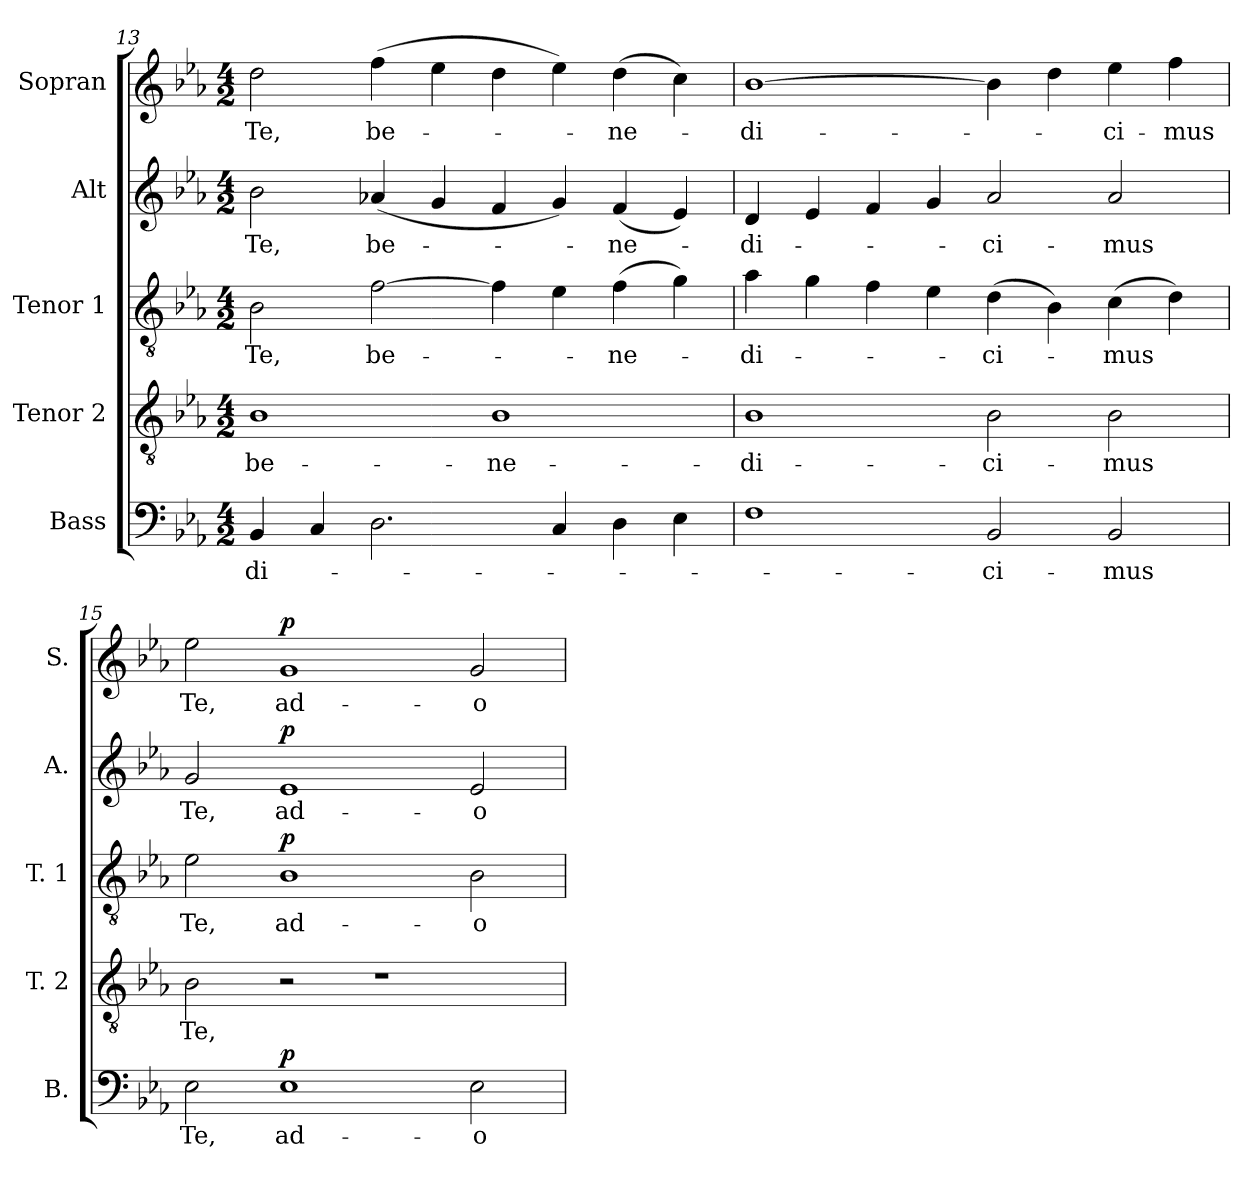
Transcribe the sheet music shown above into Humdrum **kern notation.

**kern	**text	**dynam	**kern	**text	**kern	**text	**dynam	**kern	**text	**dynam	**kern	**text	**dynam
*part5	*part5	*part5	*part4	*part4	*part3	*part3	*part3	*part2	*part2	*part2	*part1	*part1	*part1
*staff5	*staff5	*staff5	*staff4	*staff4	*staff3	*staff3	*staff3	*staff2	*staff2	*staff2	*staff1	*staff1	*staff1
*I"Bass	*	*	*I"Tenor 2	*	*I"Tenor 1	*	*	*I"Alt	*	*	*I"Sopran	*	*
*I'B.	*	*	*I'T. 2	*	*I'T. 1	*	*	*I'A.	*	*	*I'S.	*	*
*clefF4	*	*	*clefGv2	*	*clefGv2	*	*	*clefG2	*	*	*clefG2	*	*
*k[b-e-a-]	*	*	*k[b-e-a-]	*	*k[b-e-a-]	*	*	*k[b-e-a-]	*	*	*k[b-e-a-]	*	*
*E-:	*	*	*E-:	*	*E-:	*	*	*E-:	*	*	*E-:	*	*
*M4/2	*	*	*M4/2	*	*M4/2	*	*	*M4/2	*	*	*M4/2	*	*
=13	=13	=13	=13	=13	=13	=13	=13	=13	=13	=13	=13	=13	=13
!	!LO:LY:b	!	!	!LO:LY:b	!	!LO:LY:b	!	!	!LO:LY:b	!	!	!LO:LY:b	!
4BB-/	-di-	.	1B-	be-	2B-\	Te,	.	2b-\	Te,	.	2dd\	Te,	.
4C/	.	.	.	.	.	.	.	.	.	.	.	.	.
!	!	!	!	!	!	!LO:LY:b	!	!	!LO:LY:b	!	!	!LO:LY:b	!
2.D\	.	.	.	.	[2f\	be-	.	(<4a-X/	be-	.	(>4ff\	be-	.
.	.	.	.	.	.	.	.	4g/	.	.	4ee-\	.	.
!	!	!	!	!LO:LY:b	!	!	!	!	!	!	!	!	!
.	.	.	1B-	-ne-	4f\]	.	.	4f/	.	.	4dd\	.	.
4C/	.	.	.	.	4e-\	.	.	4g/)	.	.	4ee-\)	.	.
!	!	!	!	!	!	!LO:LY:b	!	!	!LO:LY:b	!	!	!LO:LY:b	!
4D\	.	.	.	.	(>4f\	-ne-	.	(<4f/	-ne-	.	(>4dd\	-ne-	.
4E-\	.	.	.	.	4g\)	.	.	4e-/)	.	.	4cc\)	.	.
!!LO:LB:g=z
=14	=14	=14	=14	=14	=14	=14	=14	=14	=14	=14	=14	=14	=14
!	!	!	!	!LO:LY:b	!	!LO:LY:b	!	!	!LO:LY:b	!	!	!LO:LY:b	!
1F	.	.	1B-	-di-	4a-\	-di-	.	4d/	-di-	.	[1b-	-di-	.
.	.	.	.	.	4g\	.	.	4e-/	.	.	.	.	.
.	.	.	.	.	4f\	.	.	4f/	.	.	.	.	.
.	.	.	.	.	4e-\	.	.	4g/	.	.	.	.	.
!	!LO:LY:b	!	!	!LO:LY:b	!	!LO:LY:b	!	!	!LO:LY:b	!	!	!	!
2BB-/	-ci-	.	2B-\	-ci-	(>4d\	-ci-	.	2a-/	-ci-	.	4b-\]	.	.
.	.	.	.	.	4B-\)	.	.	.	.	.	4dd\	.	.
!	!LO:LY:b	!	!	!LO:LY:b	!	!LO:LY:b	!	!	!LO:LY:b	!	!	!LO:LY:b	!
2BB-/	-mus	.	2B-\	-mus	(>4c\	-mus	.	2a-/	-mus	.	4ee-\	-ci-	.
!	!	!	!	!	!	!	!	!	!	!	!	!LO:LY:b	!
.	.	.	.	.	4d\)	.	.	.	.	.	4ff\	-mus	.
=15	=15	=15	=15	=15	=15	=15	=15	=15	=15	=15	=15	=15	=15
!	!LO:LY:b	!	!	!LO:LY:b	!	!LO:LY:b	!	!	!LO:LY:b	!	!	!LO:LY:b	!
2E-\	Te,	.	2B-\	Te,	2e-\	Te,	.	2g/	Te,	.	2ee-\	Te,	.
!	!LO:LY:b	!LO:DY:a	!	!	!	!LO:LY:b	!LO:DY:a	!	!LO:LY:b	!LO:DY:a	!	!LO:LY:b	!LO:DY:a
1E-	ad-	p	2r	.	1B-	ad-	p	1e-	ad-	p	1g	ad-	p
.	.	.	1r	.	.	.	.	.	.	.	.	.	.
!	!LO:LY:b	!	!	!	!	!LO:LY:b	!	!	!LO:LY:b	!	!	!LO:LY:b	!
2E-\	-o-	.	.	.	2B-\	-o-	.	2e-/	-o-	.	2g/	-o-	.
=	=	=	=	=	=	=	=	=	=	=	=	=	=
*-	*-	*-	*-	*-	*-	*-	*-	*-	*-	*-	*-	*-	*-
